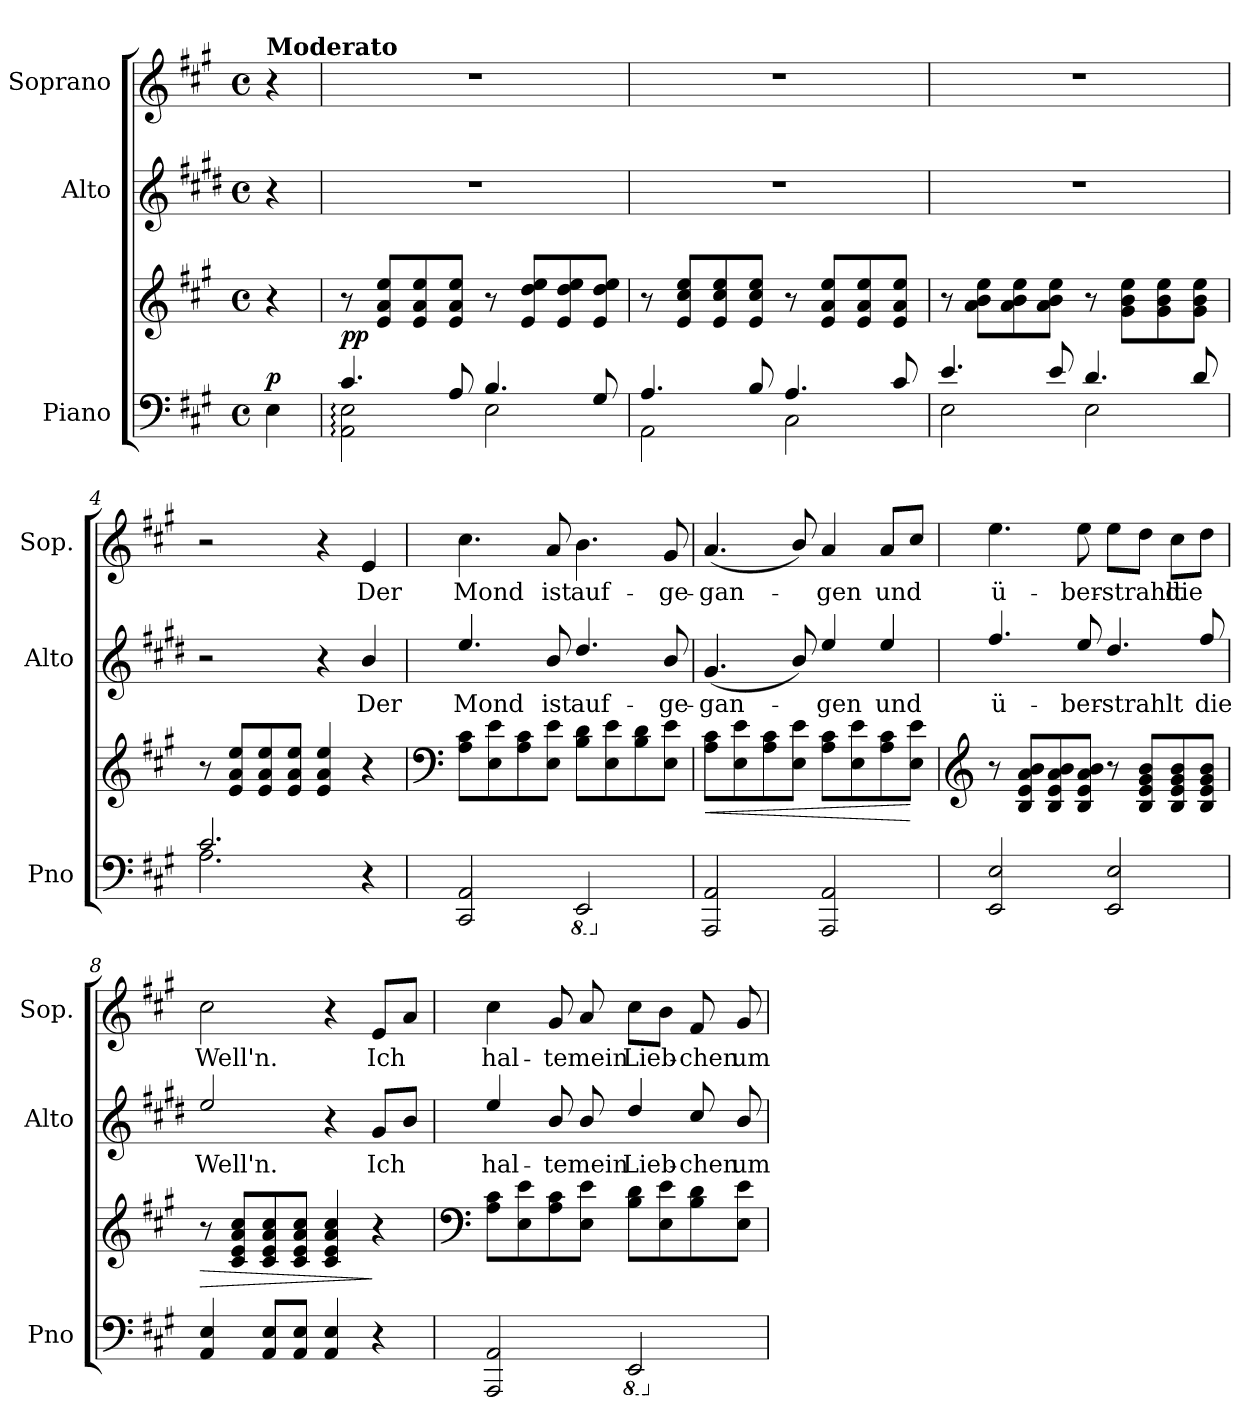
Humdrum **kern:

**kern	**kern	**dynam	**kern	**text	**kern	**text
*part3	*part3	*part3	*part2	*part2	*part1	*part1
*staff4	*staff3	*staff3/4	*staff2	*staff2	*staff1	*staff1
*I"Piano	*	*	*I"Alto	*	*I"Soprano	*
*I'Pno	*	*	*I'Alto	*	*I'Sop.	*
*clefF4	*clefG2	*	*clefG2	*	*clefG2	*
*	*	*	*ITrd4c7	*	*	*
*k[f#c#g#]	*k[f#c#g#]	*	*k[f#c#g#]	*	*k[f#c#g#]	*
*M4/4	*M4/4	*	*M4/4	*	*M4/4	*
*met(c)	*met(c)	*	*met(c)	*	*met(c)	*
=	=	=	=	=	=	=
!	!	!	!	!	!LO:TX:a:B:t=Moderato	!
!	!	!LO:DY:a=2	!	!	!	!
4E\	4r	p	4r	.	4r	.
=1	=1	=1	=1	=1	=1	=1
*^	*	*	*	*	*	*
!	!	!	!LO:DY:b	!	!	!	!
4.c#/	2AA\: 2E\:	8r	pp	1r	.	1r	.
.	.	8e/ 8a/ 8ee/L	.	.	.	.	.
.	.	8e/ 8a/ 8ee/	.	.	.	.	.
8A/	.	8e/ 8a/ 8ee/J	.	.	.	.	.
4.B/	2E\	8r	.	.	.	.	.
.	.	8e/ 8dd/ 8ee/L	.	.	.	.	.
.	.	8e/ 8dd/ 8ee/	.	.	.	.	.
8G#/	.	8e/ 8dd/ 8ee/J	.	.	.	.	.
=2	=2	=2	=2	=2	=2	=2	=2
4.A/	2AA\	8r	.	1r	.	1r	.
.	.	8e/ 8cc#/ 8ee/L	.	.	.	.	.
.	.	8e/ 8cc#/ 8ee/	.	.	.	.	.
8B/	.	8e/ 8cc#/ 8ee/J	.	.	.	.	.
4.A/	2C#\	8r	.	.	.	.	.
.	.	8e/ 8a/ 8ee/L	.	.	.	.	.
.	.	8e/ 8a/ 8ee/	.	.	.	.	.
8c#/	.	8e/ 8a/ 8ee/J	.	.	.	.	.
=3	=3	=3	=3	=3	=3	=3	=3
4.e/	2E\	8r	.	1r	.	1r	.
.	.	8a\ 8b\ 8ee\L	.	.	.	.	.
.	.	8a\ 8b\ 8ee\	.	.	.	.	.
8e/	.	8a\ 8b\ 8ee\J	.	.	.	.	.
4.d/	2E\	8r	.	.	.	.	.
.	.	8g#\ 8b\ 8ee\L	.	.	.	.	.
.	.	8g#\ 8b\ 8ee\	.	.	.	.	.
8d/	.	8g#\ 8b\ 8ee\J	.	.	.	.	.
=4	=4	=4	=4	=4	=4	=4	=4
2.c#/	2.A\	8r	.	2r	.	2r	.
.	.	8e/ 8a/ 8ee/L	.	.	.	.	.
.	.	8e/ 8a/ 8ee/	.	.	.	.	.
.	.	8e/ 8a/ 8ee/J	.	.	.	.	.
.	.	4e/ 4a/ 4ee/	.	4r	.	4r	.
!	!	!	!	!	!LO:LY:b	!	!LO:LY:b
4r	4ryy	4r	.	4e/	Der	4e/	Der
*v	*v	*	*	*	*	*	*
!!LO:LB:g=z
=5	=5	=5	=5	=5	=5	=5
*	*clefF4	*	*	*	*	*
*^	*	*	*	*	*	*
!	!	!	!	!	!LO:LY:b	!	!LO:LY:b
*v	*v	*	*	*	*	*	*
2CC#/ 2AA/	8A\ 8c#\L	.	4.a/	Mond	4.cc#\	Mond
.	8E\ 8e\	.	.	.	.	.
.	8A\ 8c#\	.	.	.	.	.
!	!	!	!	!LO:LY:b	!	!LO:LY:b
.	8E\ 8e\J	.	8e/	ist	8a/	ist
*8ba	*	*	*	*	*	*
!	!	!	!	!LO:LY:b	!	!LO:LY:b
2EEE/	8B\ 8d\L	.	4.g#/	auf-	4.b\	auf-
.	8E\ 8e\	.	.	.	.	.
.	8B\ 8d\	.	.	.	.	.
!	!	!	!	!LO:LY:b	!	!LO:LY:b
.	8E\ 8e\J	.	8e/	-ge-	8g#/	-ge-
=6	=6	=6	=6	=6	=6	=6
*X8ba	*	*	*	*	*	*
!	!	!LO:HP:b	!	!LO:LY:b	!	!LO:LY:b
2AAA/ 2AA/	8A\ 8c#\L	<	(<4.c#/	-gan-	(<4.a/	-gan-
.	8E\ 8e\	.	.	.	.	.
.	8A\ 8c#\	.	.	.	.	.
.	8E\ 8e\J	.	8e/)	.	8b/)	.
!	!	!	!	!LO:LY:b	!	!LO:LY:b
2AAA/ 2AA/	8A\ 8c#\L	.	4a/	-gen	4a/	gen
.	8E\ 8e\	.	.	.	.	.
!	!	!	!	!LO:LY:b	!	!LO:LY:b
.	8A\ 8c#\	.	4a/	und	8a/L	und
.	8E\ 8e\J	[	.	.	8cc#/J	.
=7	=7	=7	=7	=7	=7	=7
*	*clefG2	*	*	*	*	*
!	!	!	!	!LO:LY:b	!	!LO:LY:b
2EE/ 2E/	8r	.	4.b/	ü-	4.ee\	ü-
.	8B/ 8e/ 8a/ 8b/L	.	.	.	.	.
.	8B/ 8e/ 8a/ 8b/	.	.	.	.	.
!	!	!	!	!LO:LY:b	!	!LO:LY:b
.	8B/ 8e/ 8a/ 8b/J	.	8a/	-ber-	8ee\	-ber-
!	!	!	!	!LO:LY:b	!	!LO:LY:b
2EE/ 2E/	8r	.	4.g#/	-strahlt	8ee\L	-strahlt
.	8B/ 8e/ 8g#/ 8b/L	.	.	.	8dd\J	.
!	!	!	!	!	!	!LO:LY:b
.	8B/ 8e/ 8g#/ 8b/	.	.	.	8cc#\L	die
!	!	!	!	!LO:LY:b	!	!
.	8B/ 8e/ 8g#/ 8b/J	.	8b/	die	8dd\J	.
=8	=8	=8	=8	=8	=8	=8
!	!	!LO:HP:b	!	!LO:LY:b	!	!LO:LY:b
4AA/ 4E/	8r	>	2a/	Well'n.	2cc#\	Well'n.
.	8c#/ 8e/ 8a/ 8cc#/L	.	.	.	.	.
8AA/ 8E/L	8c#/ 8e/ 8a/ 8cc#/	.	.	.	.	.
8AA/ 8E/J	8c#/ 8e/ 8a/ 8cc#/J	.	.	.	.	.
4AA/ 4E/	4c#/ 4e/ 4a/ 4cc#/	.	4r	.	4r	.
!	!	!	!	!LO:LY:b	!	!LO:LY:b
4r	4r	]	8c#/L	Ich	8e/L	Ich
.	.	.	8e/J	.	8a/J	.
!!LO:LB:g=z
=9	=9	=9	=9	=9	=9	=9
*	*clefF4	*	*	*	*	*
!	!	!	!	!LO:LY:b	!	!LO:LY:b
2AAA/ 2AA/	8A\ 8c#\L	.	4a/	hal-	4cc#\	hal-
.	8E\ 8e\	.	.	.	.	.
!	!	!	!	!LO:LY:b	!	!LO:LY:b
.	8A\ 8c#\	.	8e/	-te	8g#/	-te
!	!	!	!	!LO:LY:b	!	!LO:LY:b
.	8E\ 8e\J	.	8e/	mein	8a/	mein
*8ba	*	*	*	*	*	*
!	!	!	!	!LO:LY:b	!	!LO:LY:b
2EEE/	8B\ 8d\L	.	4g#/	Lieb-	8cc#\L	Lieb-
.	8E\ 8e\	.	.	.	8b\J	.
!	!	!	!	!LO:LY:b	!	!LO:LY:b
.	8B\ 8d\	.	8f#/	-chen	8f#/	-chen
!	!	!	!	!LO:LY:b	!	!LO:LY:b
.	8E\ 8e\J	.	8e/	um-	8g#/	um-
*X8ba	*	*	*	*	*	*
=	=	=	=	=	=	=
*-	*-	*-	*-	*-	*-	*-
